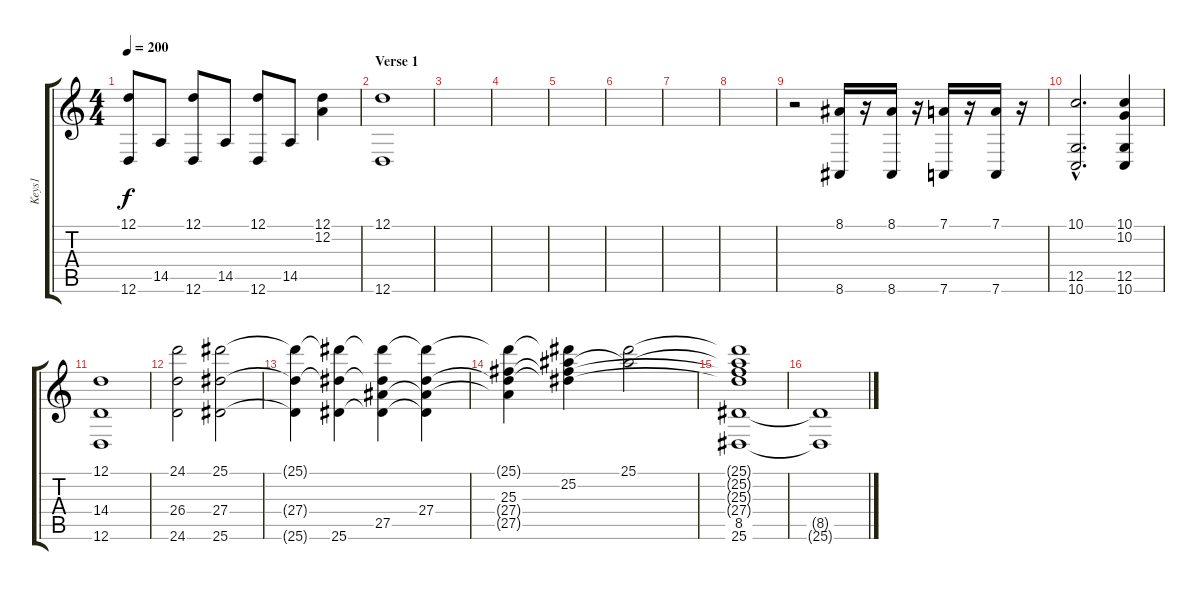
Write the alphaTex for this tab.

\track ("Keys1" "Keys1") {instrument stringensemble1}
\staff {score tabs}
\tuning (D4 A3 F3 C3 G2 D2) {hide}
\ts (4 4)
\tempo 200
\clef g2
\ks c
(12.1 12.6).8{dy f} 14.5.8 (12.1 12.6).8 14.5.8 (12.1 12.6).8 14.5.8 (12.1 12.2).4 |
\section ("" "Verse 1")
(12.1 12.6).1{volume 0} |
|
|
|
|
|
|
r.2 (8.1 8.6).16 r.16 (8.1 8.6).16 r.16 (7.1 7.6).16 r.16 (7.1 7.6).16 r.16 |
(10.1{hac} 12.5{hac} 10.6{hac}).2{d} (10.1 10.2 12.5 10.6).4 |
(12.1 14.4 12.6).1 |
(24.1 26.4 24.6).2{volume 13} (25.1 27.4 25.6).2 |
(25.1{t} 27.4{t} 25.6{t}).4 (25.1{t} 27.4{t} 25.6).4 (25.1{t} 27.4{t} 27.5 25.6{t}).4 (25.1{t} 27.4 27.5{t} 25.6{t}).4 |
(25.1{t} 25.3 27.4{t} 27.5{t}).4 (25.1{t} 25.2 25.3{t} 27.4{t}).4 (25.1 25.2{t}).2 |
(25.1{t} 25.2{t} 25.3{t} 27.4{t} 8.5 25.6).1{volume 0} |
(8.5{t} 25.6{t}).1
